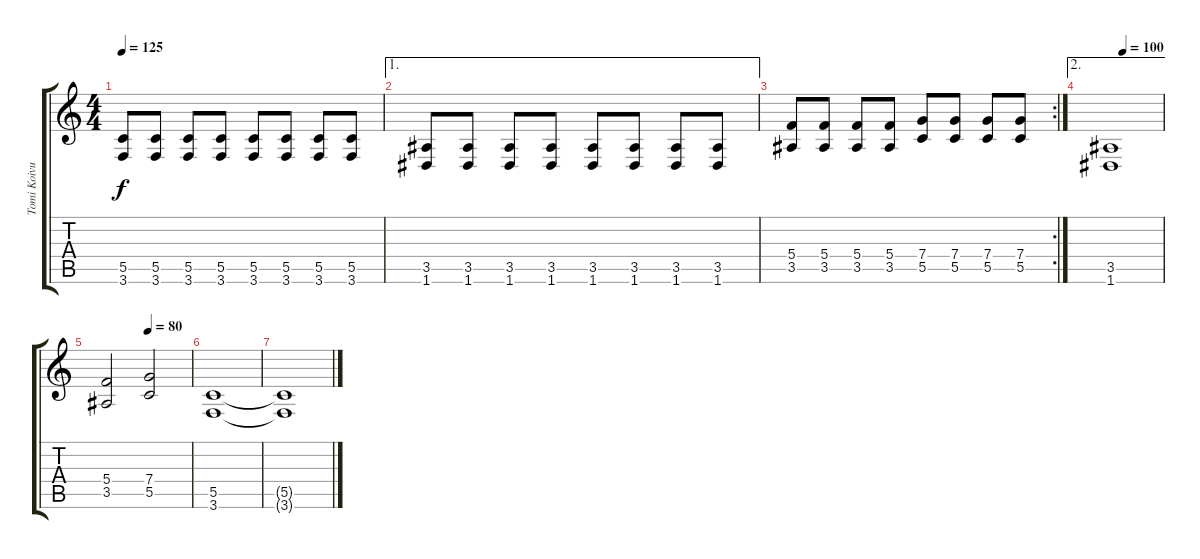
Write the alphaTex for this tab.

\track ("Tomi Koivusaari" "Tomi Koivu") {instrument distortionguitar}
\staff {score tabs}
\tuning (D4 A3 F3 C3 G2 D2) {hide}
\ts (4 4)
\tempo 125
\clef g2
\ks c
(5.5 3.6).8{dy f} (5.5 3.6).8 (5.5 3.6).8 (5.5 3.6).8 (5.5 3.6).8 (5.5 3.6).8 (5.5 3.6).8 (5.5 3.6).8 |
\ae 1
(3.5 1.6).8 (3.5 1.6).8 (3.5 1.6).8 (3.5 1.6).8 (3.5 1.6).8 (3.5 1.6).8 (3.5 1.6).8 (3.5 1.6).8 |
\rc 2
(5.4 3.5).8 (5.4 3.5).8 (5.4 3.5).8 (5.4 3.5).8 (7.4 5.5).8 (7.4 5.5).8 (7.4 5.5).8 (7.4 5.5).8 |
\ae 2
\tempo (100 0.25)
(3.5 1.6).1 |
\tempo (80 0.5)
(5.4 3.5).2 (7.4 5.5).2 |
(5.5 3.6).1{volume 5} |
(5.5{t} 3.6{t}).1
